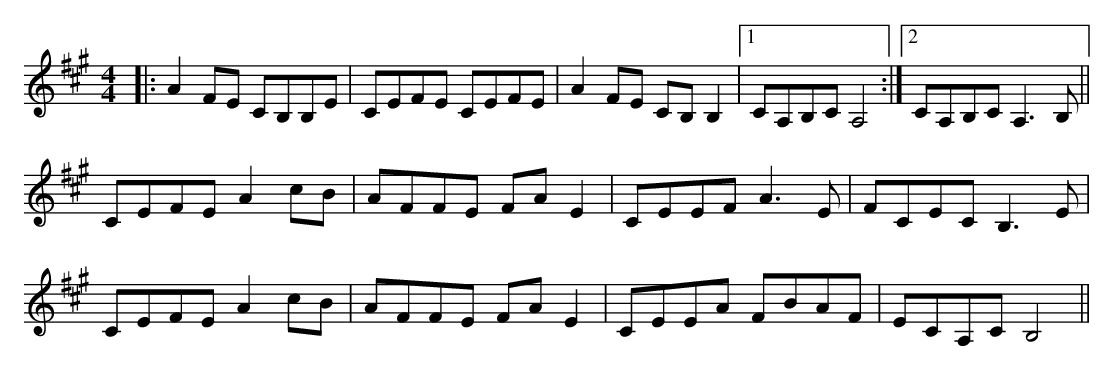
X:1
M:4/4
K:A
|:A2 FE CB,B,E|CEFE CEFE|A2 FE CB,B,2|1 CA,B,C A,4:|2 CA,B,C A,3B,||
CEFE A2cB|AFFE FAE2|CEEF A3E|FCEC B,3E|
CEFE A2cB|AFFE FAE2|CEEA FBAF|ECA,C B,4||
